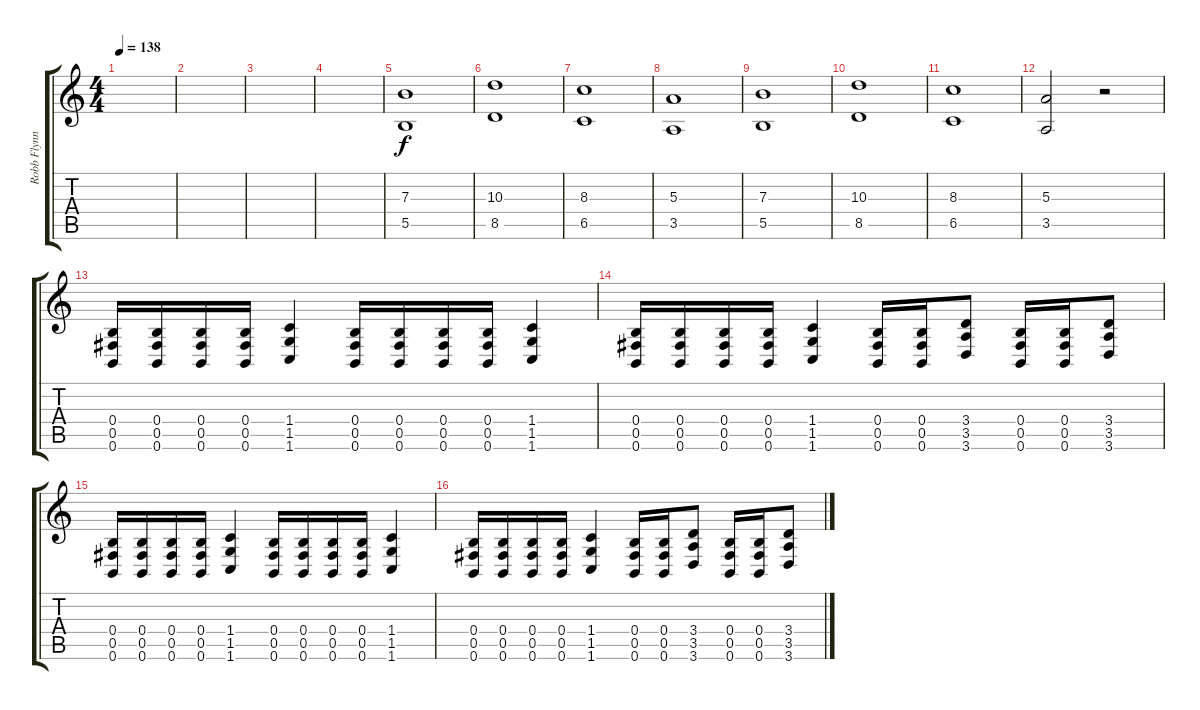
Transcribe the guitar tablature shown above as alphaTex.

\track ("Robb Flynn" "Robb Flynn") {instrument distortionguitar}
\staff {score tabs}
\tuning (Db4 Ab3 E3 B2 Gb2 B1) {hide}
\ts (4 4)
\tempo 138
\clef g2
\ks c
|
|
|
|
(7.3 5.5).1{dy f} |
(10.3 8.5).1 |
(8.3 6.5).1 |
(5.3 3.5).1 |
(7.3 5.5).1 |
(10.3 8.5).1 |
(8.3 6.5).1 |
(5.3 3.5).2 r.2 |
(0.4 0.5 0.6).16 (0.4 0.5 0.6).16 (0.4 0.5 0.6).16 (0.4 0.5 0.6).16 (1.4 1.5 1.6).4 (0.4 0.5 0.6).16 (0.4 0.5 0.6).16 (0.4 0.5 0.6).16 (0.4 0.5 0.6).16 (1.4 1.5 1.6).4 |
(0.4 0.5 0.6).16 (0.4 0.5 0.6).16 (0.4 0.5 0.6).16 (0.4 0.5 0.6).16 (1.4 1.5 1.6).4 (0.4 0.5 0.6).16 (0.4 0.5 0.6).16 (3.4 3.5 3.6).8 (0.4 0.5 0.6).16 (0.4 0.5 0.6).16 (3.4 3.5 3.6).8 |
(0.4 0.5 0.6).16 (0.4 0.5 0.6).16 (0.4 0.5 0.6).16 (0.4 0.5 0.6).16 (1.4 1.5 1.6).4 (0.4 0.5 0.6).16 (0.4 0.5 0.6).16 (0.4 0.5 0.6).16 (0.4 0.5 0.6).16 (1.4 1.5 1.6).4 |
(0.4 0.5 0.6).16 (0.4 0.5 0.6).16 (0.4 0.5 0.6).16 (0.4 0.5 0.6).16 (1.4 1.5 1.6).4 (0.4 0.5 0.6).16 (0.4 0.5 0.6).16 (3.4 3.5 3.6).8 (0.4 0.5 0.6).16 (0.4 0.5 0.6).16 (3.4 3.5 3.6).8
